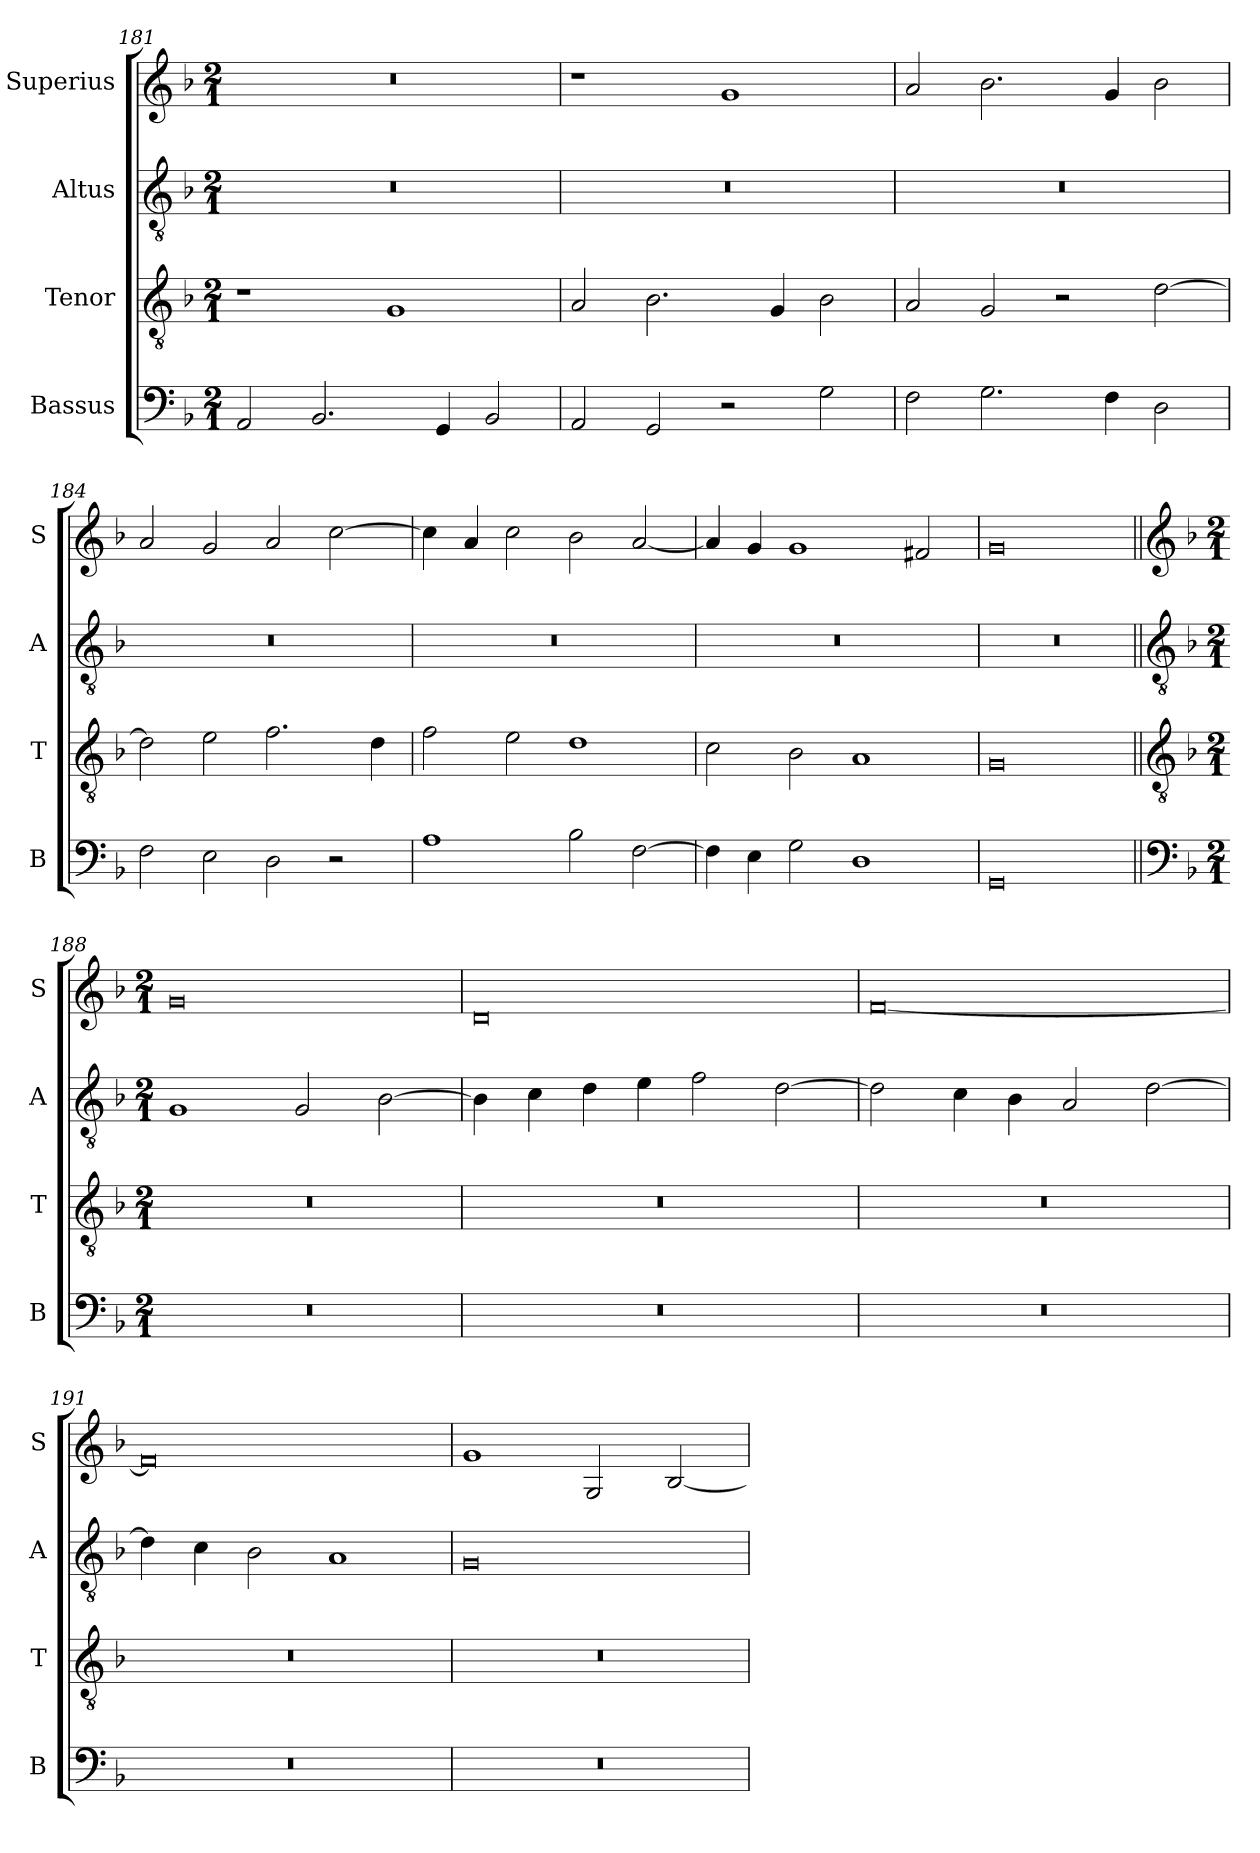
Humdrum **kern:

**kern	**kern	**kern	**kern
*part4	*part3	*part2	*part1
*staff4	*staff3	*staff2	*staff1
*I"Bassus	*I"Tenor	*I"Altus	*I"Superius
*I'B	*I'T	*I'A	*I'S
*clefF4	*clefGv2	*clefGv2	*clefG2
*k[b-]	*k[b-]	*k[b-]	*k[b-]
*M2/1	*M2/1	*M2/1	*M2/1
=181	=181	=181	=181
2AA/	1r	0r	0r
2.BB-/	.	.	.
.	1G	.	.
4GG/	.	.	.
2BB-/	.	.	.
=182	=182	=182	=182
2AA/	2A/	0r	1r
2GG/	2.B-\	.	.
2r	.	.	1g
.	4G/	.	.
2G\	2B-\	.	.
=183	=183	=183	=183
2F\	2A/	0r	2a/
2.G\	2G/	.	2.b-\
.	2r	.	.
4F\	.	.	4g/
2D\	[2d\	.	2b-\
=184	=184	=184	=184
2F\	2d\]	0r	2a/
2E\	2e\	.	2g/
2D\	2.f\	.	2a/
2r	.	.	[2cc\
.	4d\	.	.
=185	=185	=185	=185
1A	2f\	0r	4cc\]
.	.	.	4a/
.	2e\	.	2cc\
2B-\	1d	.	2b-\
[2F\	.	.	[2a/
=186	=186	=186	=186
4F\]	2c\	0r	4a/]
4E\	.	.	4g/
2G\	2B-\	.	1g
1D	1A	.	.
.	.	.	2f#X/
=187	=187	=187	=187
0GG	0G	0r	0g
!!LO:LB:g=z
=188||	=188||	=188||	=188||
*clefF4	*clefGv2	*clefGv2	*clefG2
*k[b-]	*k[b-]	*k[b-]	*k[b-]
*M2/1	*M2/1	*M2/1	*M2/1
0r	0r	1G	0g
.	.	2G/	.
.	.	[2B-\	.
=189	=189	=189	=189
0r	0r	4B-\]	0d
.	.	4c\	.
.	.	4d\	.
.	.	4e\	.
.	.	2f\	.
.	.	[2d\	.
=190	=190	=190	=190
0r	0r	2d\]	[0f
.	.	4c\	.
.	.	4B-\	.
.	.	2A/	.
.	.	[2d\	.
=191	=191	=191	=191
0r	0r	4d\]	0f]
.	.	4c\	.
.	.	2B-\	.
.	.	1A	.
=192	=192	=192	=192
0r	0r	0G	1g
.	.	.	2G/
.	.	.	[2B-/
=	=	=	=
*-	*-	*-	*-
